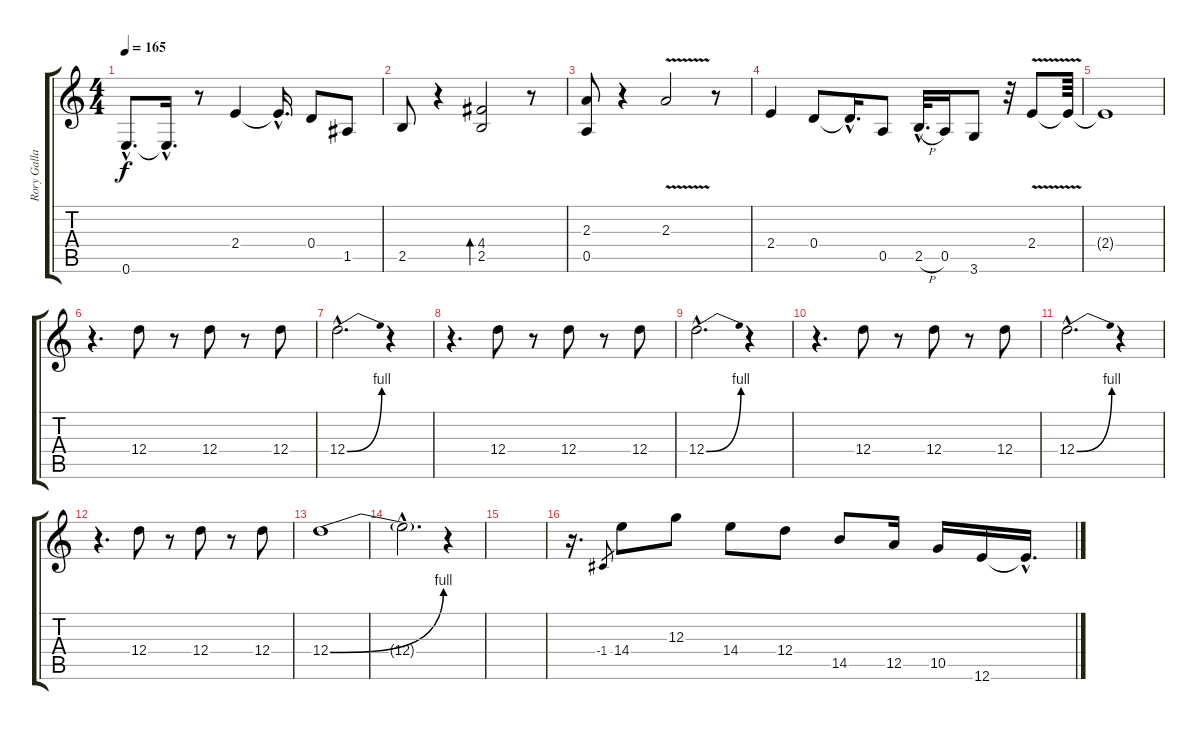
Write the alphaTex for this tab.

\track ("Rory Gallagher" "Rory Galla") {instrument overdrivenguitar}
\staff {score tabs}
\tuning (E4 B3 G3 D3 A2 E2) {hide}
\ts (4 4)
\tempo 165
\clef g2
\ks c
0.6{hac}.8{d dy f} 0.6{hac t}.16{d} r.8 2.4.4 2.4{hac t}.16{d} 0.4.8 1.5.8 |
2.5.8 r.4 (4.4 2.5).2{bd 480} r.8 |
(2.3 0.5).8 r.4 2.3{v}.2 r.8 |
2.4.4 0.4.8 0.4{hac t}.16{d} 0.5.8 2.5{h hac}.32{d} 0.5.16 3.6.8 r.32 2.4{v}.8 2.4{t}.64 |
2.4{t}.1 |
r.4{d} 12.4.8 r.8 12.4.8 r.8 12.4.8 |
12.4{be (bend 0 0 60 4) hac}.2{d} r.4 |
r.4{d} 12.4.8 r.8 12.4.8 r.8 12.4.8 |
12.4{be (bend 0 0 60 4) hac}.2{d} r.4 |
r.4{d} 12.4.8 r.8 12.4.8 r.8 12.4.8 |
12.4{be (bend 0 0 60 4) hac}.2{d} r.4 |
r.4{d} 12.4.8 r.8 12.4.8 r.8 12.4.8 |
12.4{be (bend 0 0 60 4)}.1 |
12.4{hac t}.2{d} r.4 |
|
r.16{d} -1.4.8{gr} 14.4.8 12.3.8 14.4.8 12.4.8 14.5.8 12.5.16 10.5.16 12.6.16 12.6{hac t}.16{d}
